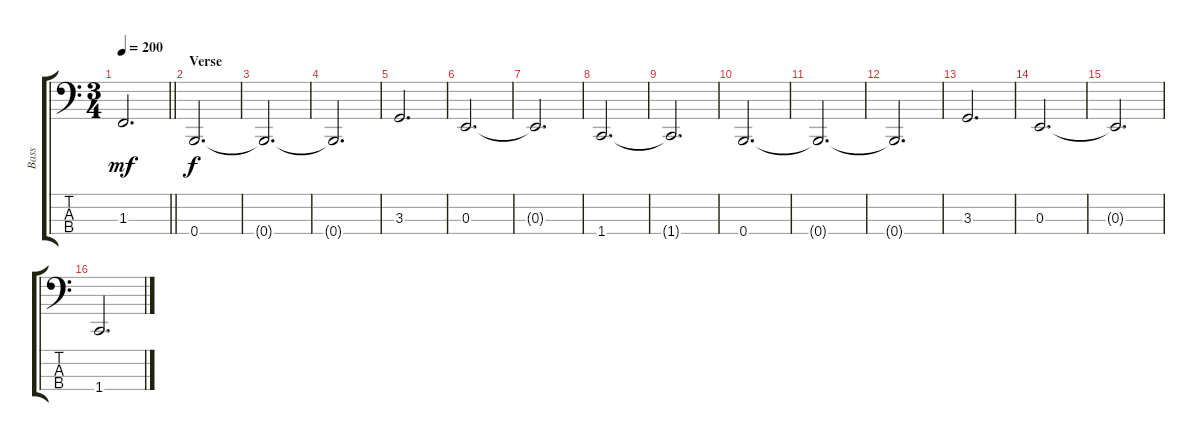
\track ("Bass" "Bass") {instrument electricbasspick}
\staff {score tabs}
\tuning (D2 A1 E1 B0) {hide}
\ts (3 4)
\tempo 200
\clef f4
\barLineRight lightlight
\ks c
1.3.2{d dy mf} |
\section ("" "Verse")
0.4.2{d dy f} |
0.4{t}.2{d} |
0.4{t}.2{d} |
3.3.2{d} |
0.3.2{d} |
0.3{t}.2{d} |
1.4.2{d} |
1.4{t}.2{d} |
0.4.2{d} |
0.4{t}.2{d} |
0.4{t}.2{d} |
3.3.2{d} |
0.3.2{d} |
0.3{t}.2{d} |
1.4.2{d}
